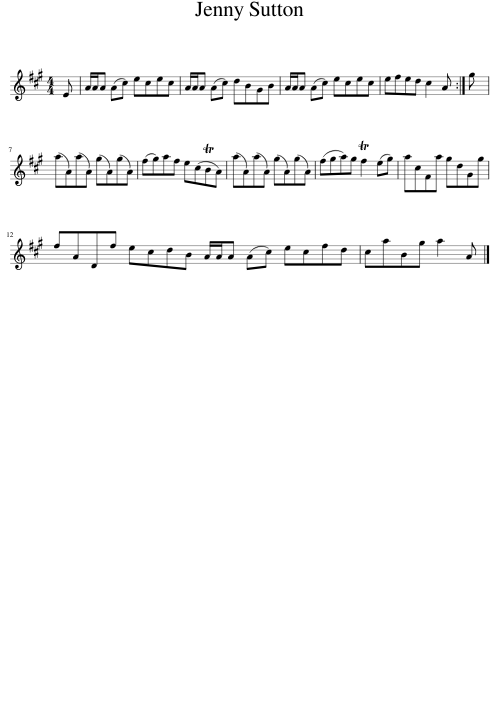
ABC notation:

X:1
L:1/8
M:4/4
I:linebreak $
K:A
V:1 treble
V:1
 E | A/A/A (Ac) ecec | A/A/A (Ac) dBGB | A/A/A (Ac) ecec | efed c2 A :| %5
 g |$ (aA)(aA) (gA)(gA) | (fg)af e(cTBA) | (aA)(aA) (gA)(gA) | (fga)g Tf2 (eg) | %10
 acFa gdGg |$ fADf ecdB A/A/A (Ac) ecfd | caBg a2 A |] %13
